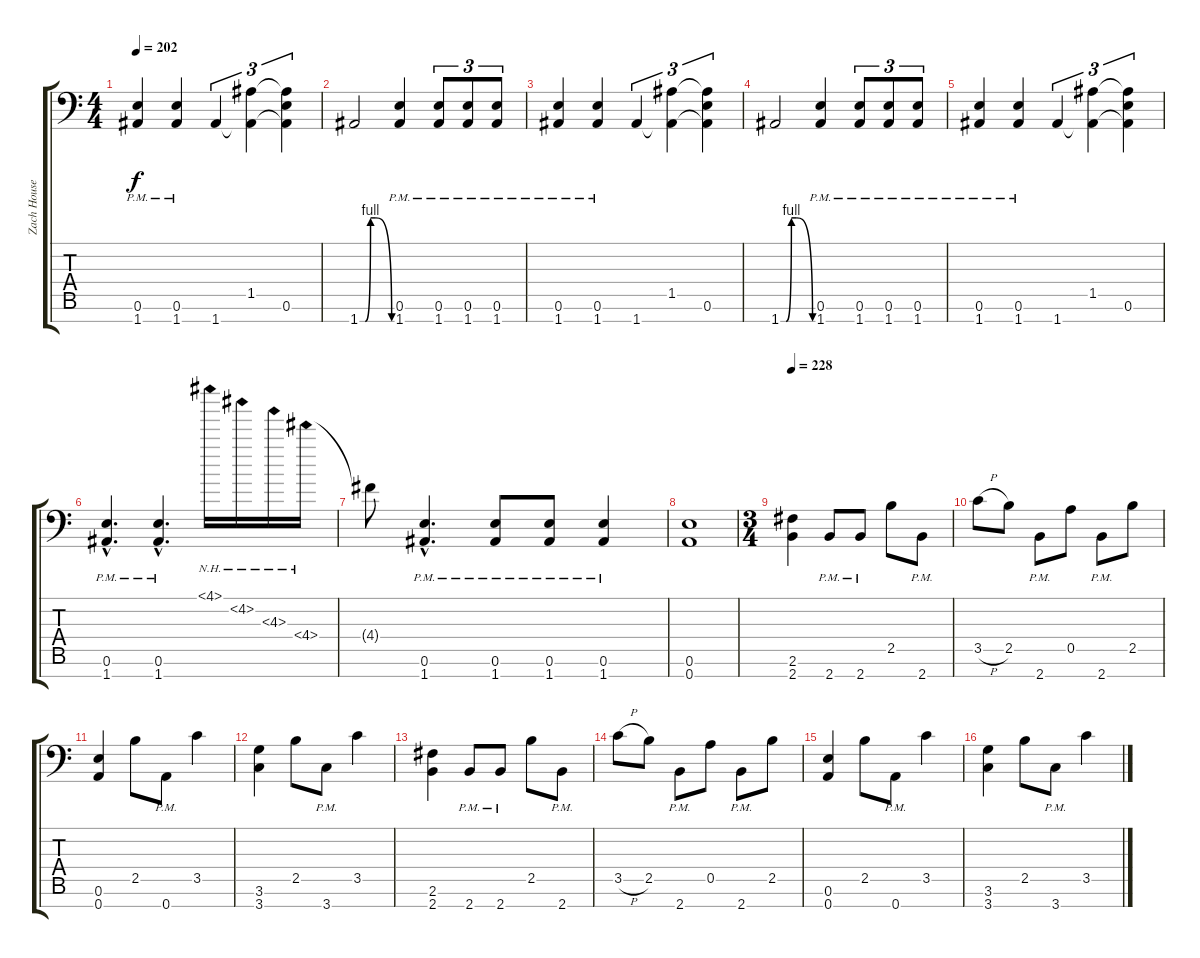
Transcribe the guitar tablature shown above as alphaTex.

\track ("Zach Householder (Guitar)" "Zach House") {instrument distortionguitar}
\staff {score tabs}
\tuning (E4 B3 G3 D3 A2 E2 A1) {hide}
\ts (4 4)
\tempo 202
\clef f4
\ks c
(0.6{pm} 1.7{pm}).4{dy f} (0.6{pm} 1.7{pm}).4 1.7.4{tu (3 2)} (1.5 1.7{t}).4{tu (3 2)} (1.5{t} 0.6 1.7{t}).4{tu (3 2)} |
1.7{be (custom 0 0 10 0 20 4 30 4 60 0)}.2 (0.6{pm} 1.7{pm}).4 (0.6{pm} 1.7{pm}).8{tu (3 2)} (0.6{pm} 1.7{pm}).8{tu (3 2)} (0.6{pm} 1.7{pm}).8{tu (3 2)} |
(0.6{pm} 1.7{pm}).4 (0.6{pm} 1.7{pm}).4 1.7.4{tu (3 2)} (1.5 1.7{t}).4{tu (3 2)} (1.5{t} 0.6 1.7{t}).4{tu (3 2)} |
1.7{be (custom 0 0 10 0 20 4 30 4 60 0)}.2 (0.6{pm} 1.7{pm}).4 (0.6{pm} 1.7{pm}).8{tu (3 2)} (0.6{pm} 1.7{pm}).8{tu (3 2)} (0.6{pm} 1.7{pm}).8{tu (3 2)} |
(0.6{pm} 1.7{pm}).4 (0.6{pm} 1.7{pm}).4 1.7.4{tu (3 2)} (1.5 1.7{t}).4{tu (3 2)} (1.5{t} 0.6 1.7{t}).4{tu (3 2)} |
(0.6{hac pm} 1.7{hac pm}).4{d} (0.6{hac pm} 1.7{hac pm}).4{d} 4.1{nh}.16 4.2{nh}.16 4.3{nh}.16 4.4{nh}.16 |
4.4{t}.8 (0.6{hac pm} 1.7{hac pm}).4{d} (0.6{pm} 1.7{pm}).8 (0.6{pm} 1.7{pm}).8 (0.6{pm} 1.7{pm}).4 |
(0.6 0.7).1 |
\ts (3 4)
\tempo 228
(2.6 2.7).4 2.7{pm}.8 2.7{pm}.8 2.5.8 2.7{pm}.8 |
3.5{h}.8 2.5.8 2.7{pm}.8 0.5.8 2.7{pm}.8 2.5.8 |
(0.6 0.7).4 2.5.8 0.7{pm}.8 3.5.4 |
(3.6 3.7).4 2.5.8 3.7{pm}.8 3.5.4 |
(2.6 2.7).4 2.7{pm}.8 2.7{pm}.8 2.5.8 2.7{pm}.8 |
3.5{h}.8 2.5.8 2.7{pm}.8 0.5.8 2.7{pm}.8 2.5.8 |
(0.6 0.7).4 2.5.8 0.7{pm}.8 3.5.4 |
(3.6 3.7).4 2.5.8 3.7{pm}.8 3.5.4
